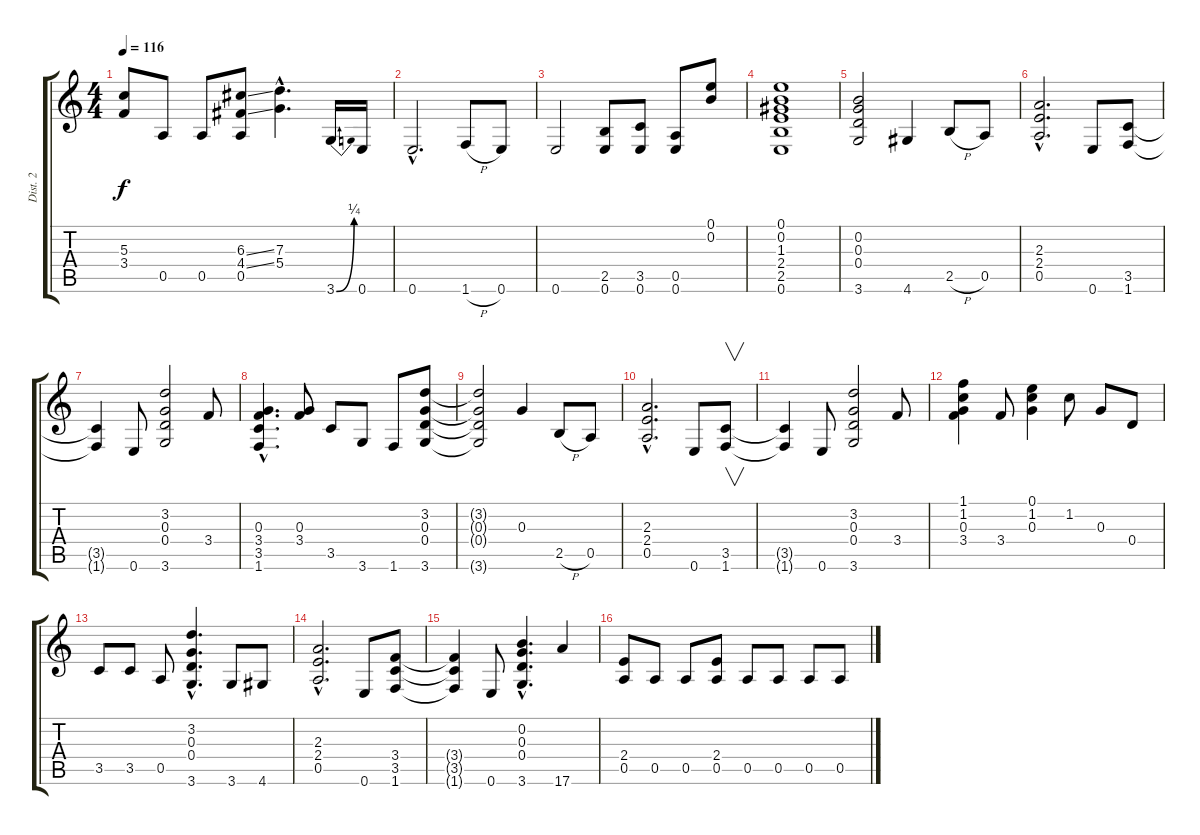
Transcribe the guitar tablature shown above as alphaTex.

\track ("Dist. 2" "Dist. 2") {instrument distortionguitar}
\staff {score tabs}
\tuning (E4 B3 G3 D3 A2 E2) {hide}
\ts (4 4)
\tempo 116
\clef g2
\ks c
(5.3 3.4).8{dy f} 0.5.8 0.5.8 (6.3{ss} 4.4{ss} 0.5).8 (7.3{hac} 5.4{hac}).4{d} 3.6{be (bend 0 0 60 1)}.16 0.6.16 |
0.6{hac}.2{d} 1.6{h}.8 0.6.8 |
0.6.2 (2.5 0.6).8 (3.5 0.6).8 (0.5 0.6).8 (0.1 0.2).8 |
(0.1 0.2 1.3 2.4 2.5 0.6).1 |
(0.2 0.3 0.4 3.6).2 4.6.4 2.5{h}.8 0.5.8 |
(2.3{hac} 2.4{hac} 0.5{hac}).2{d} 0.6.8 (3.5 1.6).8 |
(3.5{t} 1.6{t}).4 0.6.8 (3.2 0.3 0.4 3.6).2 3.4.8 |
(0.3{hac} 3.4{hac} 3.5{hac} 1.6{hac}).4{d} (0.3 3.4).8 3.5.8 3.6.8 1.6.8 (3.2 0.3 0.4 3.6).8 |
(3.2{t} 0.3{t} 0.4{t} 3.6{t}).2 0.3.4 2.5{h}.8 0.5.8 |
(2.3{hac} 2.4{hac} 0.5{hac}).2{d} 0.6.8 (3.5 1.6).8{v} |
(3.5{t} 1.6{t}).4 0.6.8 (3.2 0.3 0.4 3.6).2 3.4.8 |
(1.1 1.2 0.3 3.4).4 3.4.8 (0.1 1.2 0.3).4 1.2.8 0.3.8 0.4.8 |
3.5.8 3.5.8 0.5.8 (3.2{hac} 0.3{hac} 0.4{hac} 3.6{hac}).4{d} 3.6.8 4.6.8 |
(2.3{hac} 2.4{hac} 0.5{hac}).2{d} 0.6.8 (3.4 3.5 1.6).8 |
(3.4{t} 3.5{t} 1.6{t}).4 0.6.8 (0.2{hac} 0.3{hac} 0.4{hac} 3.6{hac}).4{d} 17.6.4 |
(2.4 0.5).8 0.5.8 0.5.8 (2.4 0.5).8 0.5.8 0.5.8 0.5.8 0.5.8
